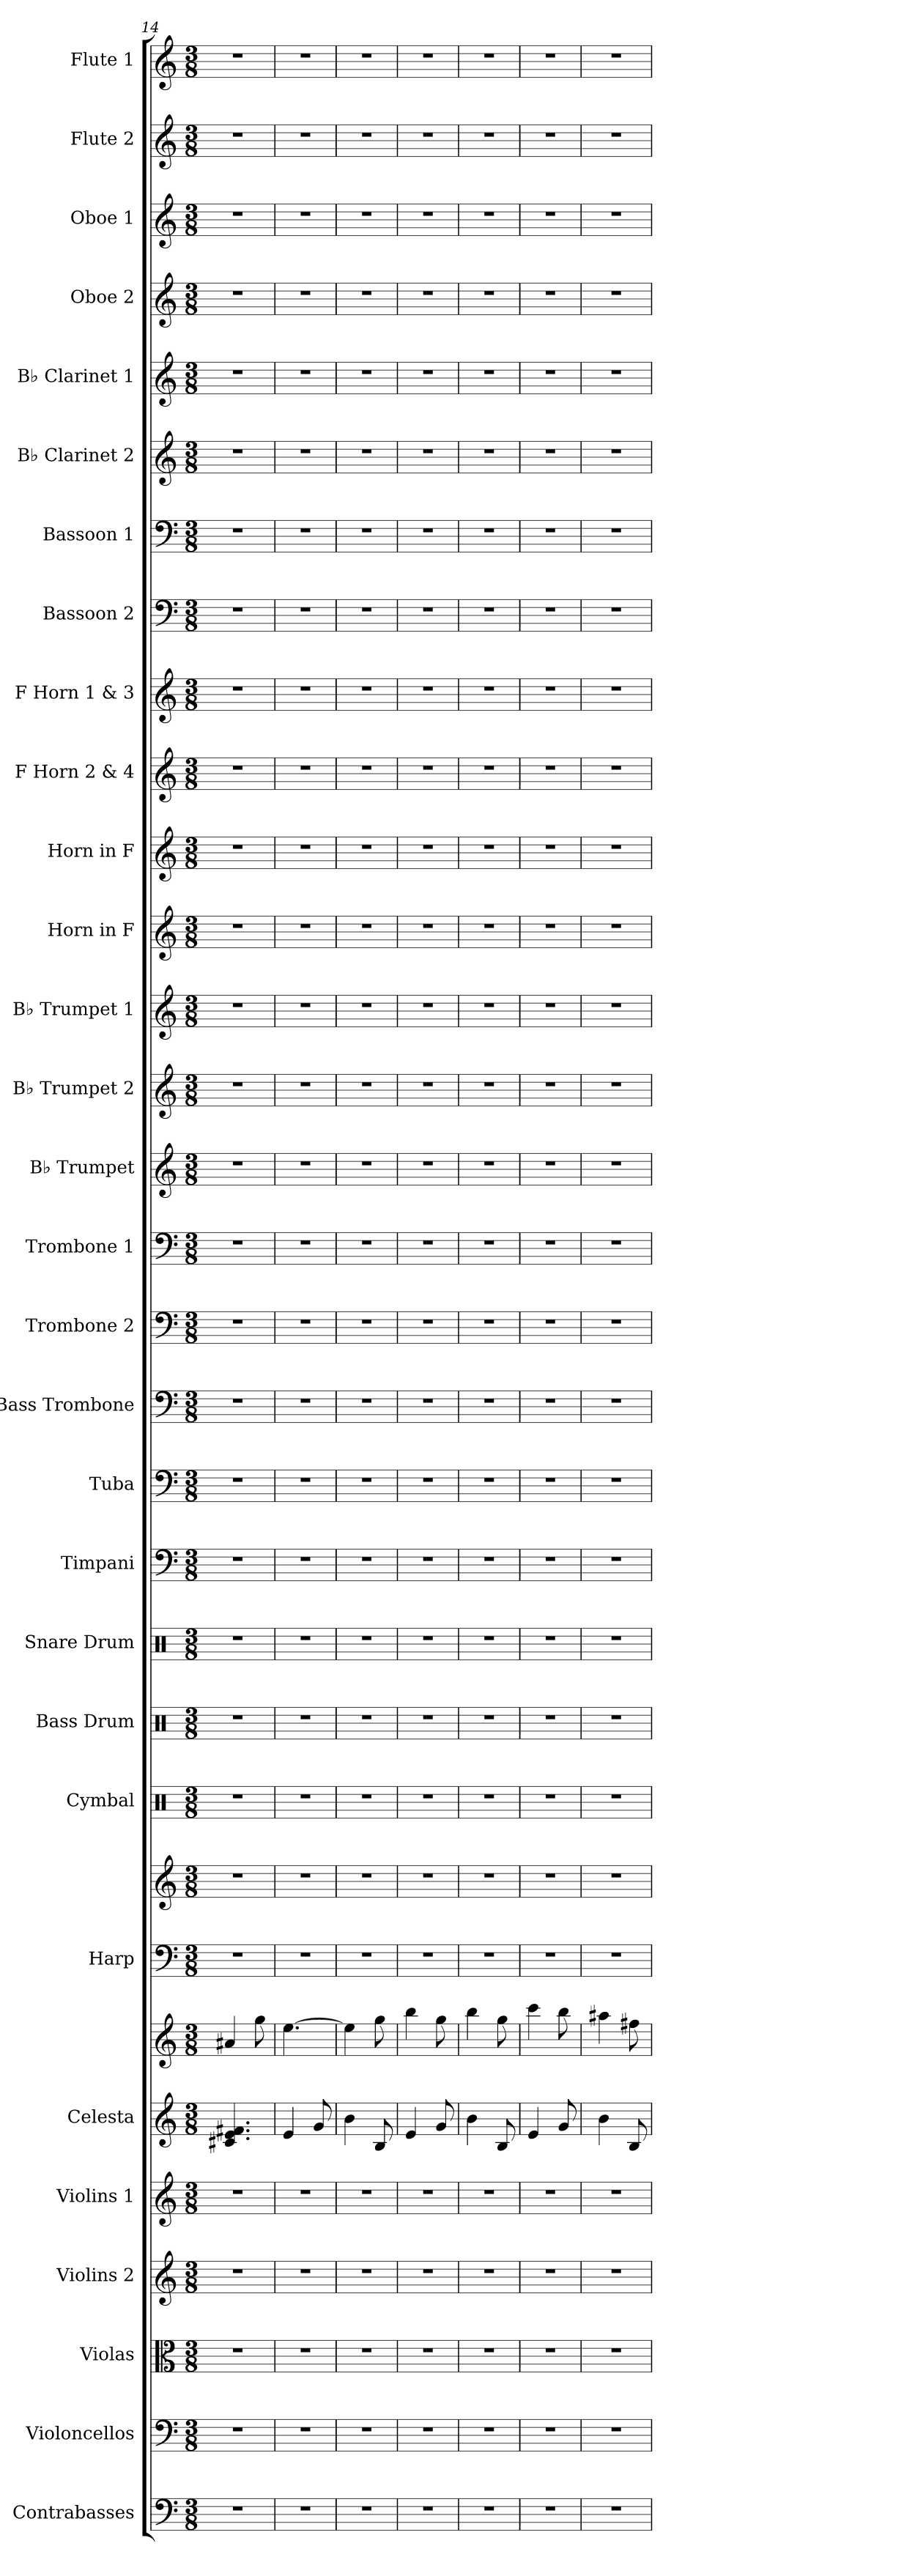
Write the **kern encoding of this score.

**kern	**kern	**kern	**kern	**kern	**kern	**kern	**kern	**kern	**kern	**kern	**kern	**kern	**kern	**kern	**kern	**kern	**kern	**kern	**kern	**kern	**kern	**kern	**kern	**kern	**kern	**kern	**kern	**kern	**kern	**kern	**kern
*part30	*part29	*part28	*part27	*part26	*part25	*part25	*part24	*part24	*part23	*part22	*part21	*part20	*part19	*part18	*part17	*part16	*part15	*part14	*part13	*part12	*part11	*part10	*part9	*part8	*part7	*part6	*part5	*part4	*part3	*part2	*part1
*staff32	*staff31	*staff30	*staff29	*staff28	*staff27	*staff26	*staff25	*staff24	*staff23	*staff22	*staff21	*staff20	*staff19	*staff18	*staff17	*staff16	*staff15	*staff14	*staff13	*staff12	*staff11	*staff10	*staff9	*staff8	*staff7	*staff6	*staff5	*staff4	*staff3	*staff2	*staff1
*I"Contrabasses	*I"Violoncellos	*I"Violas	*I"Violins 2	*I"Violins 1	*I"Celesta	*	*I"Harp	*	*I"Cymbal	*I"Bass Drum	*I"Snare Drum	*I"Timpani	*I"Tuba	*I"Bass Trombone	*I"Trombone 2	*I"Trombone 1	*I"B♭ Trumpet	*I"B♭ Trumpet 2	*I"B♭ Trumpet 1	*I"Horn in F	*I"Horn in F	*I"F Horn 2 &amp; 4	*I"F Horn 1 &amp; 3	*I"Bassoon 2	*I"Bassoon 1	*I"B♭ Clarinet 2	*I"B♭ Clarinet 1	*I"Oboe 2	*I"Oboe 1	*I"Flute 2	*I"Flute 1
*I'Cbs.	*I'Vcs.	*I'Vlas.	*I'Vlns. 2	*I'Vlns. 1	*I'Cel.	*	*I'Hrp.	*	*I'Cym.	*I'B. Dr.	*I'Sn. Dr.	*I'Timp.	*I'Tba.	*I'B. Tbn.	*I'Tbn. 2	*I'Tbn. 1	*I'B♭ Tpt.	*I'B♭ Tpt. 2	*I'B♭ Tpt. 1	*	*	*I'F Hn. 2 4	*I'F Hn. 1 3	*I'Bsn. 2	*I'Bsn. 1	*I'B♭ Cl. 2	*I'B♭ Cl. 1	*I'Ob. 2	*I'Ob. 1	*I'Fl. 2	*I'Fl. 1
*clefF4	*clefF4	*clefC3	*clefG2	*clefG2	*clefG2	*clefG2	*clefF4	*clefG2	*clefX	*clefX	*clefX	*clefF4	*clefF4	*clefF4	*clefF4	*clefF4	*clefG2	*clefG2	*clefG2	*clefG2	*clefG2	*clefG2	*clefG2	*clefF4	*clefF4	*clefG2	*clefG2	*clefG2	*clefG2	*clefG2	*clefG2
*ITrd7c12	*	*	*	*	*ITrd-7c-12	*ITrd-7c-12	*	*	*	*	*	*	*	*	*	*	*ITrd1c2	*ITrd1c2	*ITrd1c2	*ITrd4c7	*ITrd4c7	*ITrd4c7	*ITrd4c7	*	*	*ITrd1c2	*ITrd1c2	*	*	*	*
*k[]	*k[]	*k[]	*k[]	*k[]	*k[]	*k[]	*k[]	*k[]	*k[]	*k[]	*k[]	*k[]	*k[]	*k[]	*k[]	*k[]	*k[b-e-]	*k[b-e-]	*k[b-e-]	*k[b-]	*k[b-]	*k[b-]	*k[b-]	*k[]	*k[]	*k[b-e-]	*k[b-e-]	*k[]	*k[]	*k[]	*k[]
*M3/8	*M3/8	*M3/8	*M3/8	*M3/8	*M3/8	*M3/8	*M3/8	*M3/8	*M3/8	*M3/8	*M3/8	*M3/8	*M3/8	*M3/8	*M3/8	*M3/8	*M3/8	*M3/8	*M3/8	*M3/8	*M3/8	*M3/8	*M3/8	*M3/8	*M3/8	*M3/8	*M3/8	*M3/8	*M3/8	*M3/8	*M3/8
=14	=14	=14	=14	=14	=14	=14	=14	=14	=14	=14	=14	=14	=14	=14	=14	=14	=14	=14	=14	=14	=14	=14	=14	=14	=14	=14	=14	=14	=14	=14	=14
4.r	4.r	4.r	4.r	4.r	4.cc#X/ 4.ee/ 4.ff#X/	4aa#X/	4.r	4.r	4.r	4.r	4.r	4.r	4.r	4.r	4.r	4.r	4.r	4.r	4.r	4.r	4.r	4.r	4.r	4.r	4.r	4.r	4.r	4.r	4.r	4.r	4.r
.	.	.	.	.	.	8ggg\	.	.	.	.	.	.	.	.	.	.	.	.	.	.	.	.	.	.	.	.	.	.	.	.	.
=15	=15	=15	=15	=15	=15	=15	=15	=15	=15	=15	=15	=15	=15	=15	=15	=15	=15	=15	=15	=15	=15	=15	=15	=15	=15	=15	=15	=15	=15	=15	=15
4.r	4.r	4.r	4.r	4.r	4ee/	[4.eee\	4.r	4.r	4.r	4.r	4.r	4.r	4.r	4.r	4.r	4.r	4.r	4.r	4.r	4.r	4.r	4.r	4.r	4.r	4.r	4.r	4.r	4.r	4.r	4.r	4.r
.	.	.	.	.	8gg/	.	.	.	.	.	.	.	.	.	.	.	.	.	.	.	.	.	.	.	.	.	.	.	.	.	.
=16	=16	=16	=16	=16	=16	=16	=16	=16	=16	=16	=16	=16	=16	=16	=16	=16	=16	=16	=16	=16	=16	=16	=16	=16	=16	=16	=16	=16	=16	=16	=16
4.r	4.r	4.r	4.r	4.r	4bb\	4eee\]	4.r	4.r	4.r	4.r	4.r	4.r	4.r	4.r	4.r	4.r	4.r	4.r	4.r	4.r	4.r	4.r	4.r	4.r	4.r	4.r	4.r	4.r	4.r	4.r	4.r
.	.	.	.	.	8b/	8ggg\	.	.	.	.	.	.	.	.	.	.	.	.	.	.	.	.	.	.	.	.	.	.	.	.	.
=17	=17	=17	=17	=17	=17	=17	=17	=17	=17	=17	=17	=17	=17	=17	=17	=17	=17	=17	=17	=17	=17	=17	=17	=17	=17	=17	=17	=17	=17	=17	=17
4.r	4.r	4.r	4.r	4.r	4ee/	4bbb\	4.r	4.r	4.r	4.r	4.r	4.r	4.r	4.r	4.r	4.r	4.r	4.r	4.r	4.r	4.r	4.r	4.r	4.r	4.r	4.r	4.r	4.r	4.r	4.r	4.r
.	.	.	.	.	8gg/	8ggg\	.	.	.	.	.	.	.	.	.	.	.	.	.	.	.	.	.	.	.	.	.	.	.	.	.
!!LO:PB:g=z
=18	=18	=18	=18	=18	=18	=18	=18	=18	=18	=18	=18	=18	=18	=18	=18	=18	=18	=18	=18	=18	=18	=18	=18	=18	=18	=18	=18	=18	=18	=18	=18
4.r	4.r	4.r	4.r	4.r	4bb\	4bbb\	4.r	4.r	4.r	4.r	4.r	4.r	4.r	4.r	4.r	4.r	4.r	4.r	4.r	4.r	4.r	4.r	4.r	4.r	4.r	4.r	4.r	4.r	4.r	4.r	4.r
.	.	.	.	.	8b/	8ggg\	.	.	.	.	.	.	.	.	.	.	.	.	.	.	.	.	.	.	.	.	.	.	.	.	.
=19	=19	=19	=19	=19	=19	=19	=19	=19	=19	=19	=19	=19	=19	=19	=19	=19	=19	=19	=19	=19	=19	=19	=19	=19	=19	=19	=19	=19	=19	=19	=19
4.r	4.r	4.r	4.r	4.r	4ee/	4cccc\	4.r	4.r	4.r	4.r	4.r	4.r	4.r	4.r	4.r	4.r	4.r	4.r	4.r	4.r	4.r	4.r	4.r	4.r	4.r	4.r	4.r	4.r	4.r	4.r	4.r
.	.	.	.	.	8gg/	8bbb\	.	.	.	.	.	.	.	.	.	.	.	.	.	.	.	.	.	.	.	.	.	.	.	.	.
=20	=20	=20	=20	=20	=20	=20	=20	=20	=20	=20	=20	=20	=20	=20	=20	=20	=20	=20	=20	=20	=20	=20	=20	=20	=20	=20	=20	=20	=20	=20	=20
4.r	4.r	4.r	4.r	4.r	4bb\	4aaa#X\	4.r	4.r	4.r	4.r	4.r	4.r	4.r	4.r	4.r	4.r	4.r	4.r	4.r	4.r	4.r	4.r	4.r	4.r	4.r	4.r	4.r	4.r	4.r	4.r	4.r
.	.	.	.	.	8b/	8fff#X\	.	.	.	.	.	.	.	.	.	.	.	.	.	.	.	.	.	.	.	.	.	.	.	.	.
=	=	=	=	=	=	=	=	=	=	=	=	=	=	=	=	=	=	=	=	=	=	=	=	=	=	=	=	=	=	=	=
*-	*-	*-	*-	*-	*-	*-	*-	*-	*-	*-	*-	*-	*-	*-	*-	*-	*-	*-	*-	*-	*-	*-	*-	*-	*-	*-	*-	*-	*-	*-	*-
